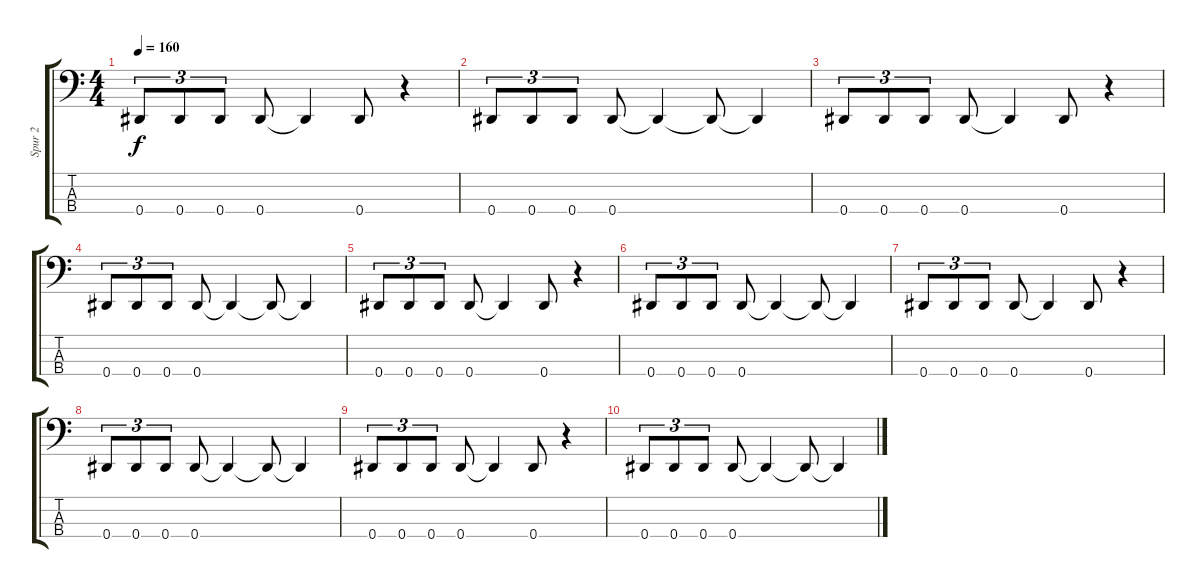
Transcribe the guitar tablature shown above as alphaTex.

\track ("Spur 2" "Spur 2") {instrument electricbasspick}
\staff {score tabs}
\tuning (Gb2 Db2 Ab1 Eb1) {hide}
\ts (4 4)
\tempo 160
\clef f4
\ks c
0.4.8{tu (3 2) dy f instrument electricbasspick} 0.4.8{tu (3 2)} 0.4.8{tu (3 2)} 0.4.8 0.4{t}.4 0.4.8 r.4 |
0.4.8{tu (3 2)} 0.4.8{tu (3 2)} 0.4.8{tu (3 2)} 0.4.8 0.4{t}.4 0.4{t}.8 0.4{t}.4 |
0.4.8{tu (3 2)} 0.4.8{tu (3 2)} 0.4.8{tu (3 2)} 0.4.8 0.4{t}.4 0.4.8 r.4 |
0.4.8{tu (3 2)} 0.4.8{tu (3 2)} 0.4.8{tu (3 2)} 0.4.8 0.4{t}.4 0.4{t}.8 0.4{t}.4 |
0.4.8{tu (3 2)} 0.4.8{tu (3 2)} 0.4.8{tu (3 2)} 0.4.8 0.4{t}.4 0.4.8 r.4 |
0.4.8{tu (3 2)} 0.4.8{tu (3 2)} 0.4.8{tu (3 2)} 0.4.8 0.4{t}.4 0.4{t}.8 0.4{t}.4 |
0.4.8{tu (3 2)} 0.4.8{tu (3 2)} 0.4.8{tu (3 2)} 0.4.8 0.4{t}.4 0.4.8 r.4 |
0.4.8{tu (3 2)} 0.4.8{tu (3 2)} 0.4.8{tu (3 2)} 0.4.8 0.4{t}.4 0.4{t}.8 0.4{t}.4 |
0.4.8{tu (3 2)} 0.4.8{tu (3 2)} 0.4.8{tu (3 2)} 0.4.8 0.4{t}.4 0.4.8 r.4 |
0.4.8{tu (3 2)} 0.4.8{tu (3 2)} 0.4.8{tu (3 2)} 0.4.8 0.4{t}.4 0.4{t}.8 0.4{t}.4
